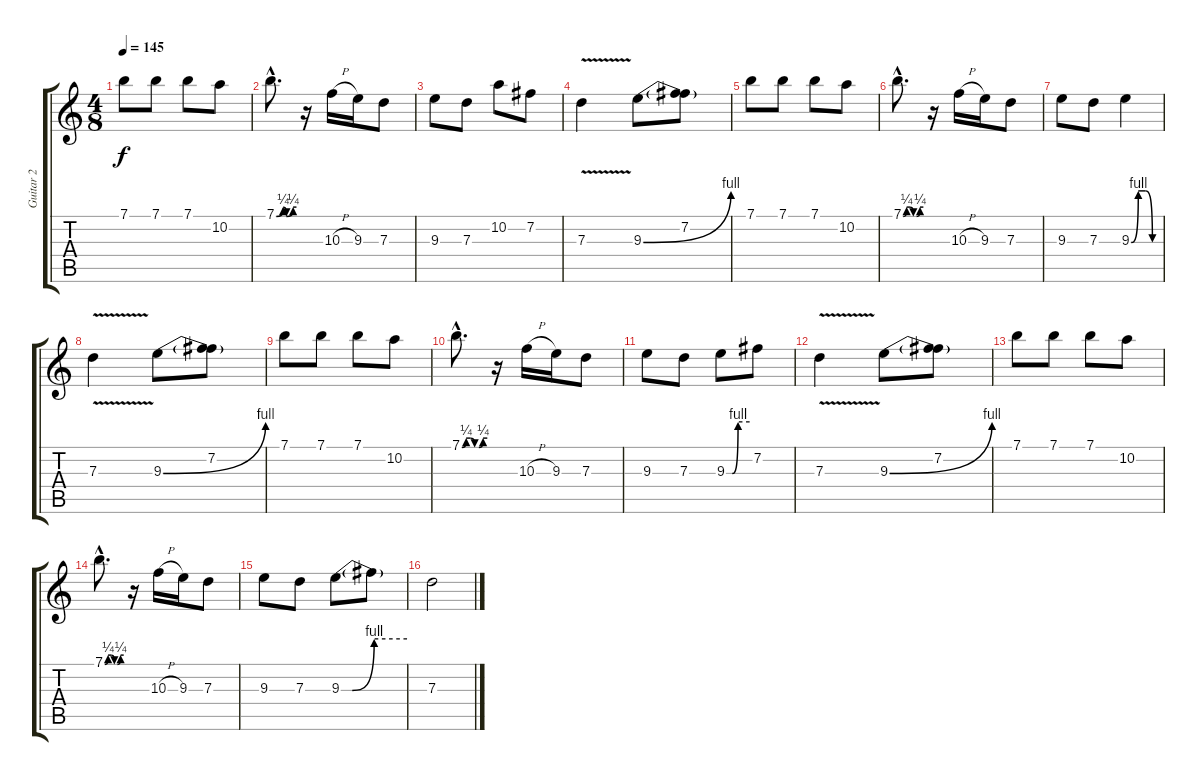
\track ("Guitar 2" "Guitar 2") {instrument overdrivenguitar}
\staff {score tabs}
\tuning (E4 B3 G3 D3 A2 E2) {hide}
\ts (4 8)
\tempo 145
\clef g2
\ks c
7.1.8{dy f} 7.1.8 7.1.8 10.2.8 |
7.1{be (custom 0 0 20 1 30 0 50 1 60 1) hac}.8{d} r.16 10.3{h}.16 9.3.16 7.3.8 |
9.3.8 7.3.8 10.2.8 7.2.8 |
7.3{v}.4 9.3{be (bend 0 0 60 4)}.8 (7.2 9.3{t}).8 |
7.1.8 7.1.8 7.1.8 10.2.8 |
7.1{be (custom 0 0 10 1 20 1 30 0 40 0 50 1 60 1) hac}.8{d} r.16 10.3{h}.16 9.3.16 7.3.8 |
9.3.8 7.3.8 9.3{be (custom 0 0 15 4 30 4 45 0 60 0)}.4 |
7.3{v}.4 9.3{be (bend 0 0 60 4)}.8 (7.2 9.3{t}).8 |
7.1.8 7.1.8 7.1.8 10.2.8 |
7.1{be (custom 0 0 10 1 20 1 30 0 40 0 50 1 60 1) hac}.8{d} r.16 10.3{h}.16 9.3.16 7.3.8 |
9.3.8 7.3.8 9.3{be (custom 0 0 15 0 30 4 60 4)}.8 7.2.8 |
7.3{v}.4 9.3{be (bend 0 0 60 4)}.8 (7.2 9.3{t}).8 |
7.1.8 7.1.8 7.1.8 10.2.8 |
7.1{be (custom 0 0 10 1 20 1 30 0 40 0 50 1 60 1) hac}.8{d} r.16 10.3{h}.16 9.3.16 7.3.8 |
9.3.8 7.3.8 9.3{be (custom 0 0 10 0 30 4 60 4)}.8 9.3{t}.8 |
7.3.2
